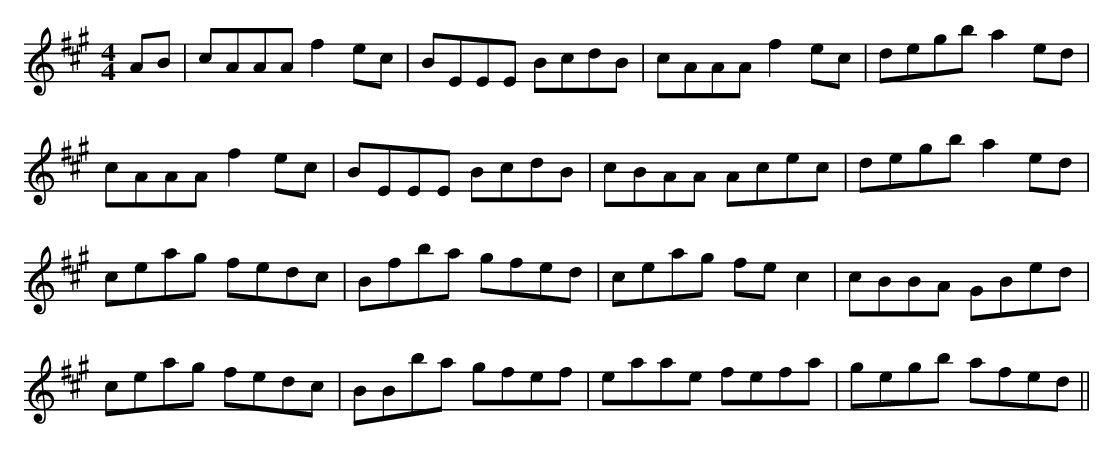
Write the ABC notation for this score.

X:1
M:4/4
K:A
AB|cAAA f2ec|BEEE BcdB|cAAA f2ec|degb a2ed|
cAAA f2ec|BEEE BcdB|cBAA Acec|degb a2ed|
ceag fedc|Bfba gfed|ceag fec2|cBBA GBed|
ceag fedc|BBba gfef|eaae fefa|gegb afed||
